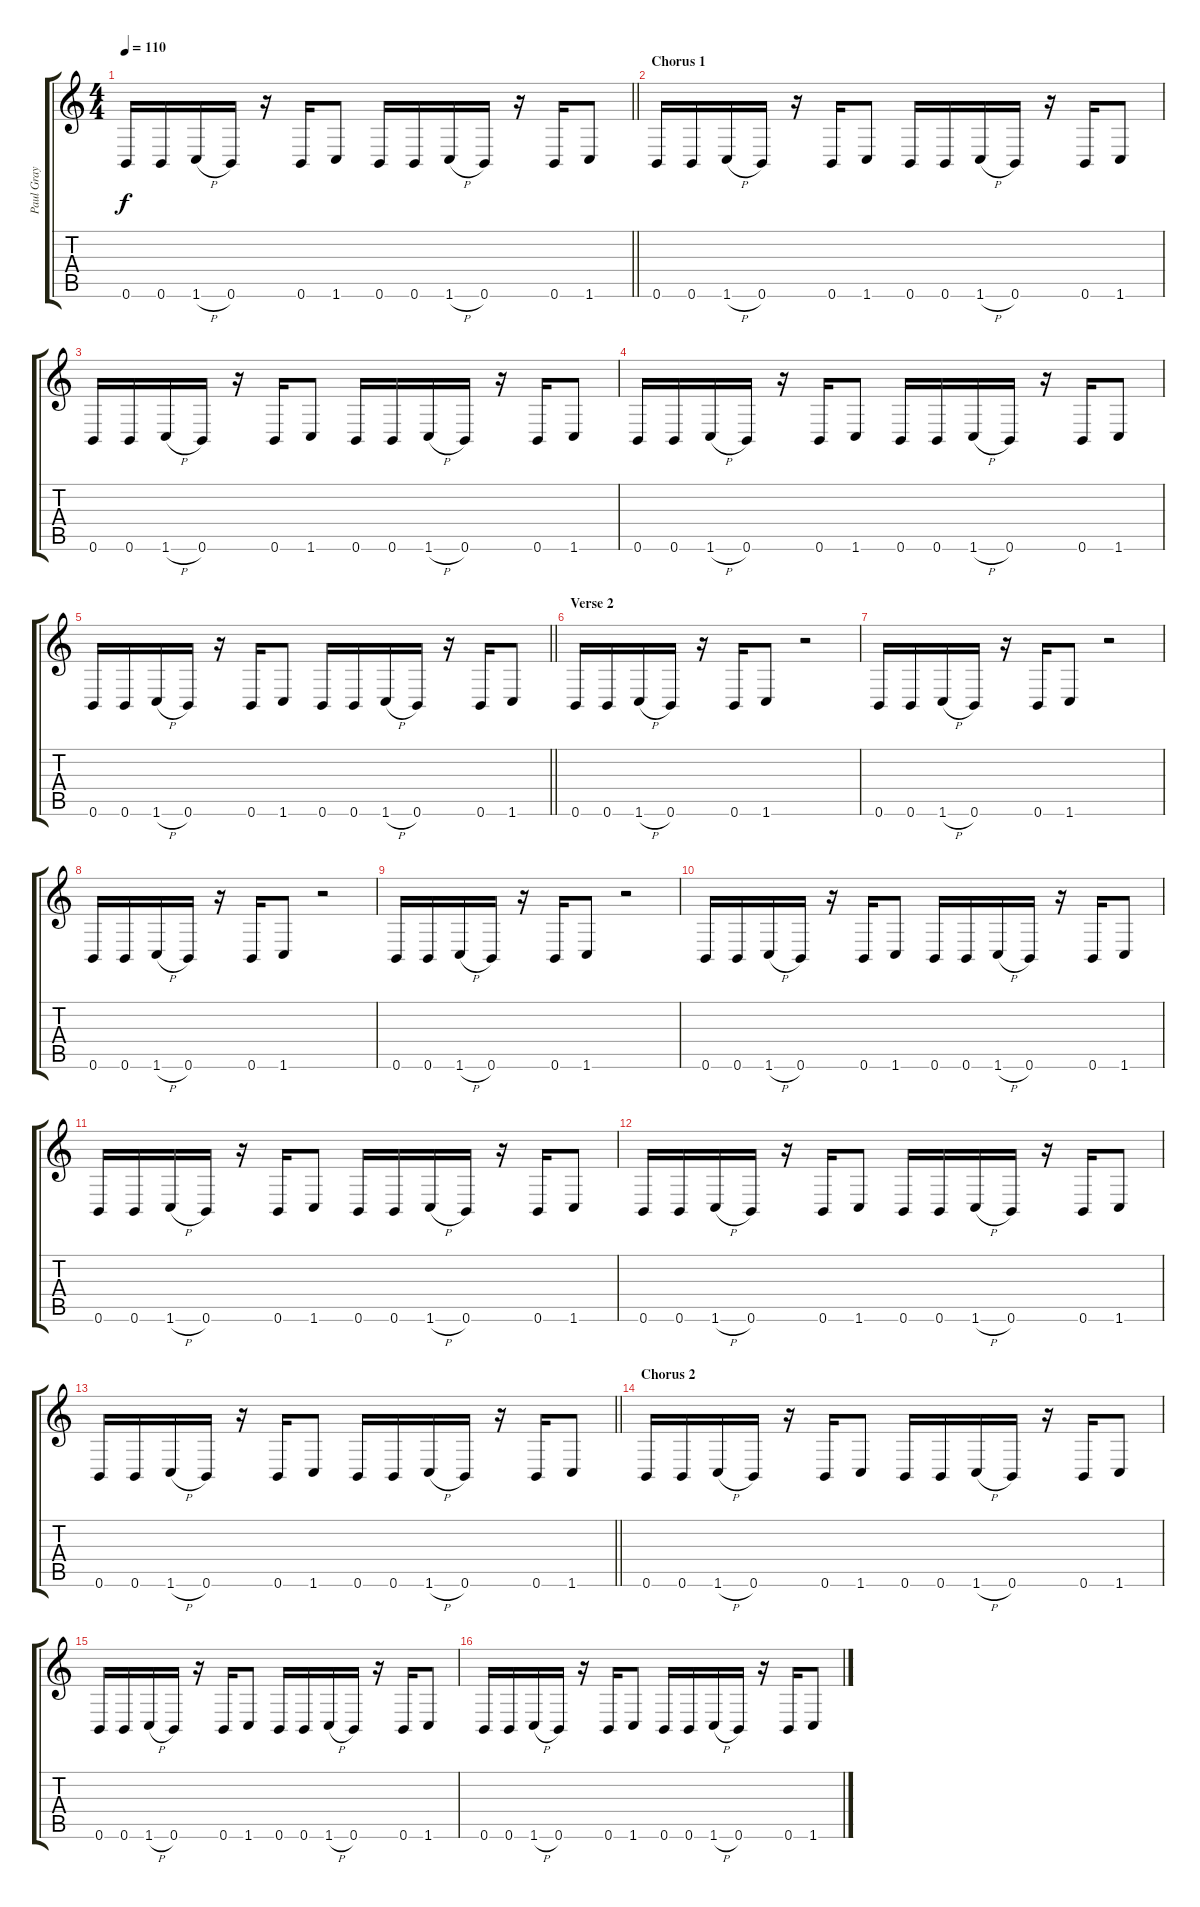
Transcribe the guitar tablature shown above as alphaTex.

\track ("Paul Gray" "Paul Gray") {instrument electricbassfinger}
\staff {score tabs}
\tuning (Db4 Ab3 E3 B2 Gb2 B1) {hide}
\ts (4 4)
\tempo 110
\clef g2
\barLineRight lightlight
\ks c
0.6.16{dy f} 0.6.16 1.6{h}.16 0.6.16 r.16 0.6.16 1.6.8 0.6.16 0.6.16 1.6{h}.16 0.6.16 r.16 0.6.16 1.6.8 |
\section ("" "Chorus 1")
0.6.16 0.6.16 1.6{h}.16 0.6.16 r.16 0.6.16 1.6.8 0.6.16 0.6.16 1.6{h}.16 0.6.16 r.16 0.6.16 1.6.8 |
0.6.16 0.6.16 1.6{h}.16 0.6.16 r.16 0.6.16 1.6.8 0.6.16 0.6.16 1.6{h}.16 0.6.16 r.16 0.6.16 1.6.8 |
0.6.16 0.6.16 1.6{h}.16 0.6.16 r.16 0.6.16 1.6.8 0.6.16 0.6.16 1.6{h}.16 0.6.16 r.16 0.6.16 1.6.8 |
\barLineRight lightlight
0.6.16 0.6.16 1.6{h}.16 0.6.16 r.16 0.6.16 1.6.8 0.6.16 0.6.16 1.6{h}.16 0.6.16 r.16 0.6.16 1.6.8 |
\section ("" "Verse 2")
0.6.16 0.6.16 1.6{h}.16 0.6.16 r.16 0.6.16 1.6.8 r.2 |
0.6.16 0.6.16 1.6{h}.16 0.6.16 r.16 0.6.16 1.6.8 r.2 |
0.6.16 0.6.16 1.6{h}.16 0.6.16 r.16 0.6.16 1.6.8 r.2 |
0.6.16 0.6.16 1.6{h}.16 0.6.16 r.16 0.6.16 1.6.8 r.2 |
0.6.16 0.6.16 1.6{h}.16 0.6.16 r.16 0.6.16 1.6.8 0.6.16 0.6.16 1.6{h}.16 0.6.16 r.16 0.6.16 1.6.8 |
0.6.16 0.6.16 1.6{h}.16 0.6.16 r.16 0.6.16 1.6.8 0.6.16 0.6.16 1.6{h}.16 0.6.16 r.16 0.6.16 1.6.8 |
0.6.16 0.6.16 1.6{h}.16 0.6.16 r.16 0.6.16 1.6.8 0.6.16 0.6.16 1.6{h}.16 0.6.16 r.16 0.6.16 1.6.8 |
\barLineRight lightlight
0.6.16 0.6.16 1.6{h}.16 0.6.16 r.16 0.6.16 1.6.8 0.6.16 0.6.16 1.6{h}.16 0.6.16 r.16 0.6.16 1.6.8 |
\section ("" "Chorus 2")
0.6.16 0.6.16 1.6{h}.16 0.6.16 r.16 0.6.16 1.6.8 0.6.16 0.6.16 1.6{h}.16 0.6.16 r.16 0.6.16 1.6.8 |
0.6.16 0.6.16 1.6{h}.16 0.6.16 r.16 0.6.16 1.6.8 0.6.16 0.6.16 1.6{h}.16 0.6.16 r.16 0.6.16 1.6.8 |
0.6.16 0.6.16 1.6{h}.16 0.6.16 r.16 0.6.16 1.6.8 0.6.16 0.6.16 1.6{h}.16 0.6.16 r.16 0.6.16 1.6.8
